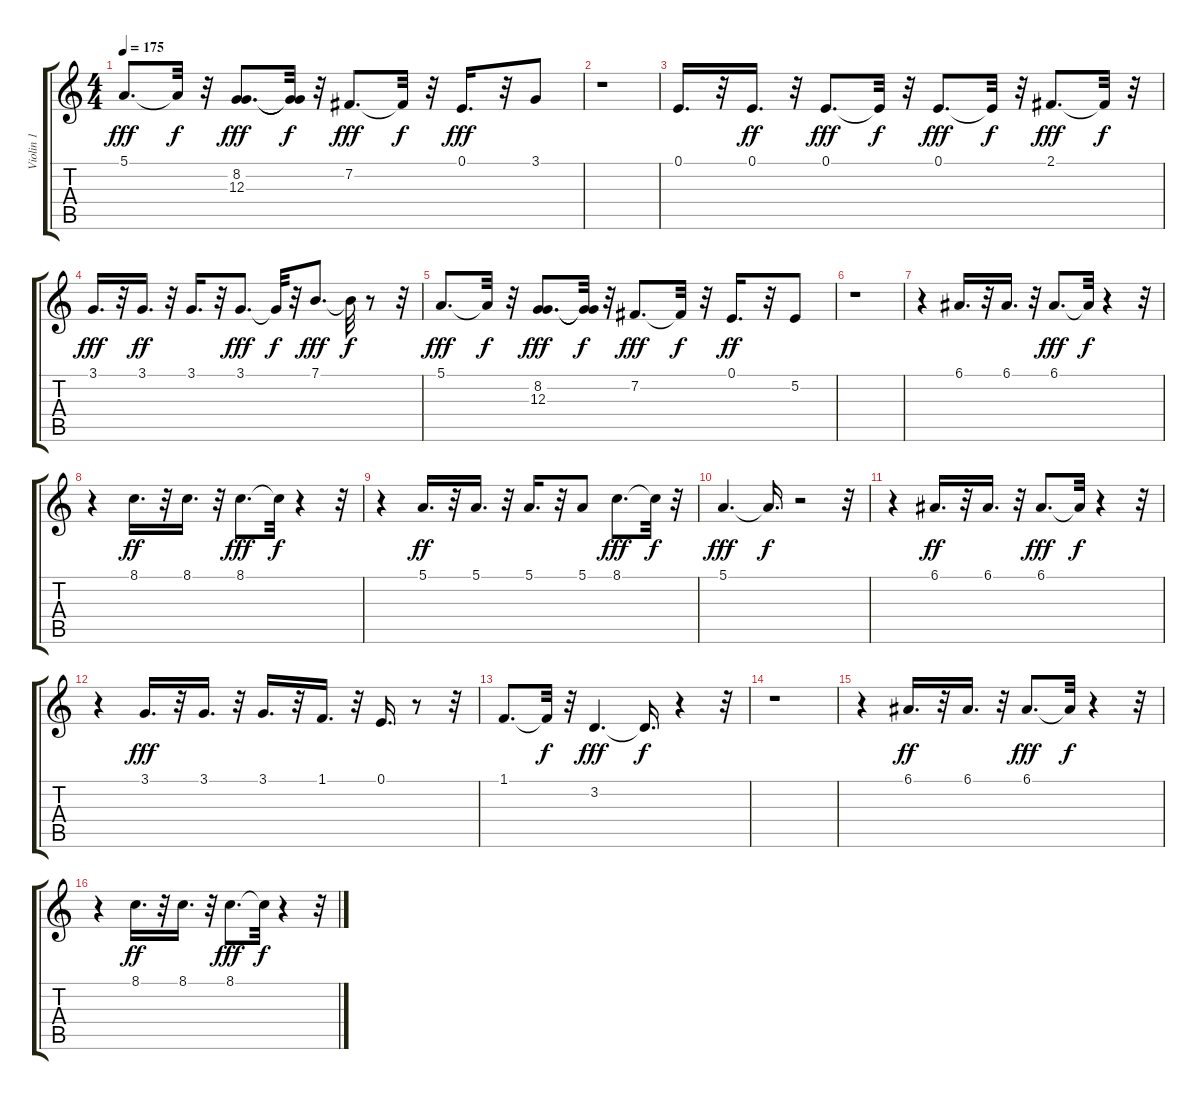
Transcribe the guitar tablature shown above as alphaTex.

\track ("Violin 1" "Violin 1") {instrument fx5brightness}
\staff {score tabs}
\tuning (E4 B3 G3 D3 A2 E2) {hide}
\ts (4 4)
\tempo 175
\clef g2
\ks c
5.1.8{d dy fff} 5.1{t}.32{dy f} r.32 (8.2 12.3).8{d dy fff} (8.2{t} 12.3{t}).32{dy f} r.32 7.2.8{d dy fff} 7.2{t}.32{dy f} r.32 0.1.16{d dy fff} r.32 3.1.8 |
r.1 |
0.1.16{d} r.32 0.1.16{d dy ff} r.32 0.1.8{d dy fff} 0.1{t}.32{dy f} r.32 0.1.8{d dy fff} 0.1{t}.32{dy f} r.32 2.1.8{d dy fff} 2.1{t}.32{dy f} r.32 |
3.1.16{d dy fff} r.32 3.1.16{d dy ff} r.32 3.1.16{d} r.32 3.1.8{d dy fff} 3.1{t}.32{dy f} r.32 7.1.8{d dy fff} 7.1{t}.32{dy f} r.8 r.32 |
5.1.8{d dy fff} 5.1{t}.32{dy f} r.32 (8.2 12.3).8{d dy fff} (8.2{t} 12.3{t}).32{dy f} r.32 7.2.8{d dy fff} 7.2{t}.32{dy f} r.32 0.1.16{d dy ff} r.32 5.2.8 |
r.1 |
r.4 6.1.16{d} r.32 6.1.16{d} r.32 6.1.8{d dy fff} 6.1{t}.32{dy f} r.4 r.32 |
r.4 8.1.16{d dy ff} r.32 8.1.16{d} r.32 8.1.8{d dy fff} 8.1{t}.32{dy f} r.4 r.32 |
r.4 5.1.16{d dy ff} r.32 5.1.16{d} r.32 5.1.16{d} r.32 5.1.8 8.1.8{d dy fff} 8.1{t}.32{dy f} r.32 |
5.1.4{d dy fff} 5.1{t}.16{d dy f} r.2 r.32 |
r.4 6.1.16{d dy ff} r.32 6.1.16{d} r.32 6.1.8{d dy fff} 6.1{t}.32{dy f} r.4 r.32 |
r.4 3.1.16{d dy fff} r.32 3.1.16{d} r.32 3.1.16{d} r.32 1.1.16{d} r.32 0.1.16{d} r.8 r.32 |
1.1.8{d} 1.1{t}.32{dy f} r.32 3.2.4{d dy fff} 3.2{t}.16{d dy f} r.4 r.32 |
r.1 |
r.4 6.1.16{d dy ff} r.32 6.1.16{d} r.32 6.1.8{d dy fff} 6.1{t}.32{dy f} r.4 r.32 |
r.4 8.1.16{d dy ff} r.32 8.1.16{d} r.32 8.1.8{d dy fff} 8.1{t}.32{dy f} r.4 r.32
